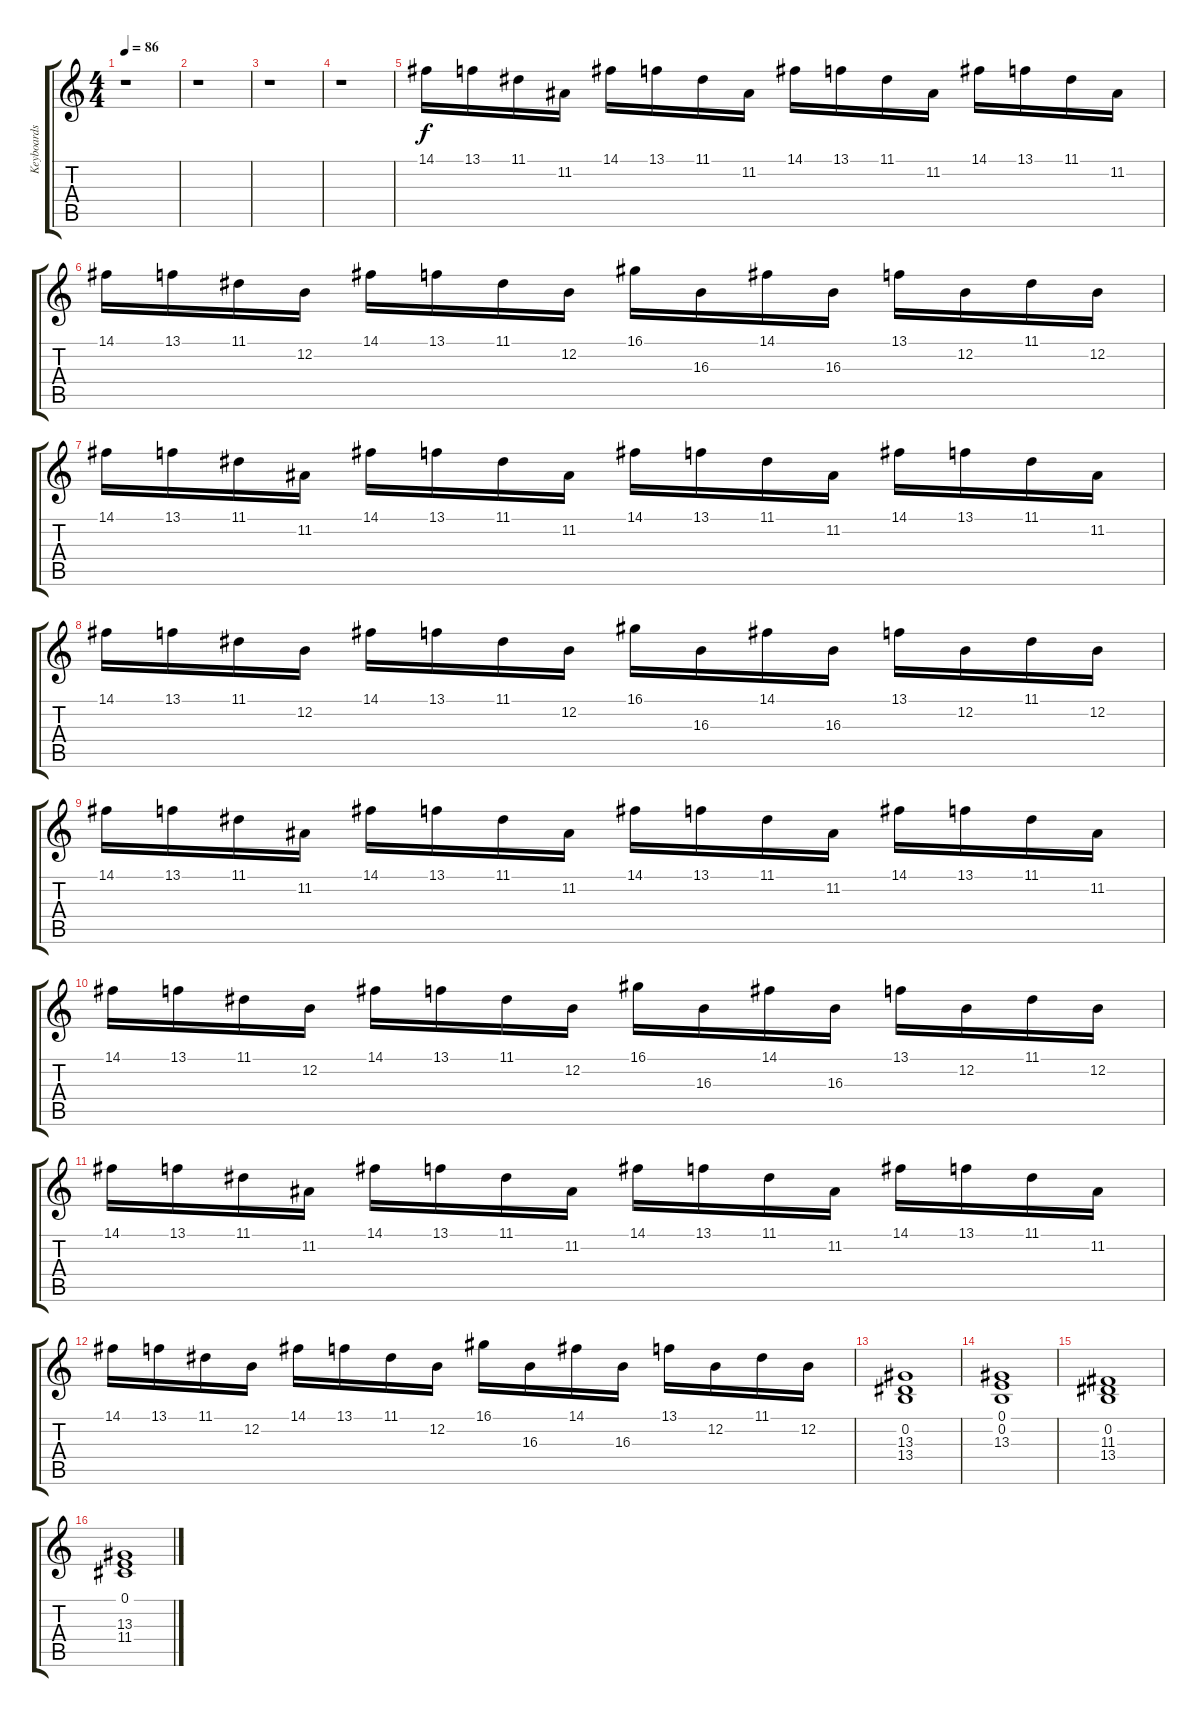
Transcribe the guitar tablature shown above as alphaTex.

\track ("Keyboards" "Keyboards") {instrument fx4atmosphere}
\staff {score tabs}
\tuning (E4 B3 G3 D3 A2 E2) {hide}
\ts (4 4)
\tempo 86
\clef g2
\ks c
r.1{dy f} |
r.1 |
r.1 |
r.1 |
14.1.16 13.1.16 11.1.16 11.2.16 14.1.16 13.1.16 11.1.16 11.2.16 14.1.16 13.1.16 11.1.16 11.2.16 14.1.16 13.1.16 11.1.16 11.2.16 |
14.1.16 13.1.16 11.1.16 12.2.16 14.1.16 13.1.16 11.1.16 12.2.16 16.1.16 16.3.16 14.1.16 16.3.16 13.1.16 12.2.16 11.1.16 12.2.16 |
14.1.16 13.1.16 11.1.16 11.2.16 14.1.16 13.1.16 11.1.16 11.2.16 14.1.16 13.1.16 11.1.16 11.2.16 14.1.16 13.1.16 11.1.16 11.2.16 |
14.1.16 13.1.16 11.1.16 12.2.16 14.1.16 13.1.16 11.1.16 12.2.16 16.1.16 16.3.16 14.1.16 16.3.16 13.1.16 12.2.16 11.1.16 12.2.16 |
14.1.16 13.1.16 11.1.16 11.2.16 14.1.16 13.1.16 11.1.16 11.2.16 14.1.16 13.1.16 11.1.16 11.2.16 14.1.16 13.1.16 11.1.16 11.2.16 |
14.1.16 13.1.16 11.1.16 12.2.16 14.1.16 13.1.16 11.1.16 12.2.16 16.1.16 16.3.16 14.1.16 16.3.16 13.1.16 12.2.16 11.1.16 12.2.16 |
14.1.16 13.1.16 11.1.16 11.2.16 14.1.16 13.1.16 11.1.16 11.2.16 14.1.16 13.1.16 11.1.16 11.2.16 14.1.16 13.1.16 11.1.16 11.2.16 |
14.1.16 13.1.16 11.1.16 12.2.16 14.1.16 13.1.16 11.1.16 12.2.16 16.1.16 16.3.16 14.1.16 16.3.16 13.1.16 12.2.16 11.1.16 12.2.16 |
(0.2 13.3 13.4).1 |
(0.1 0.2 13.3).1 |
(0.2 11.3 13.4).1 |
(0.1 13.3 11.4).1
